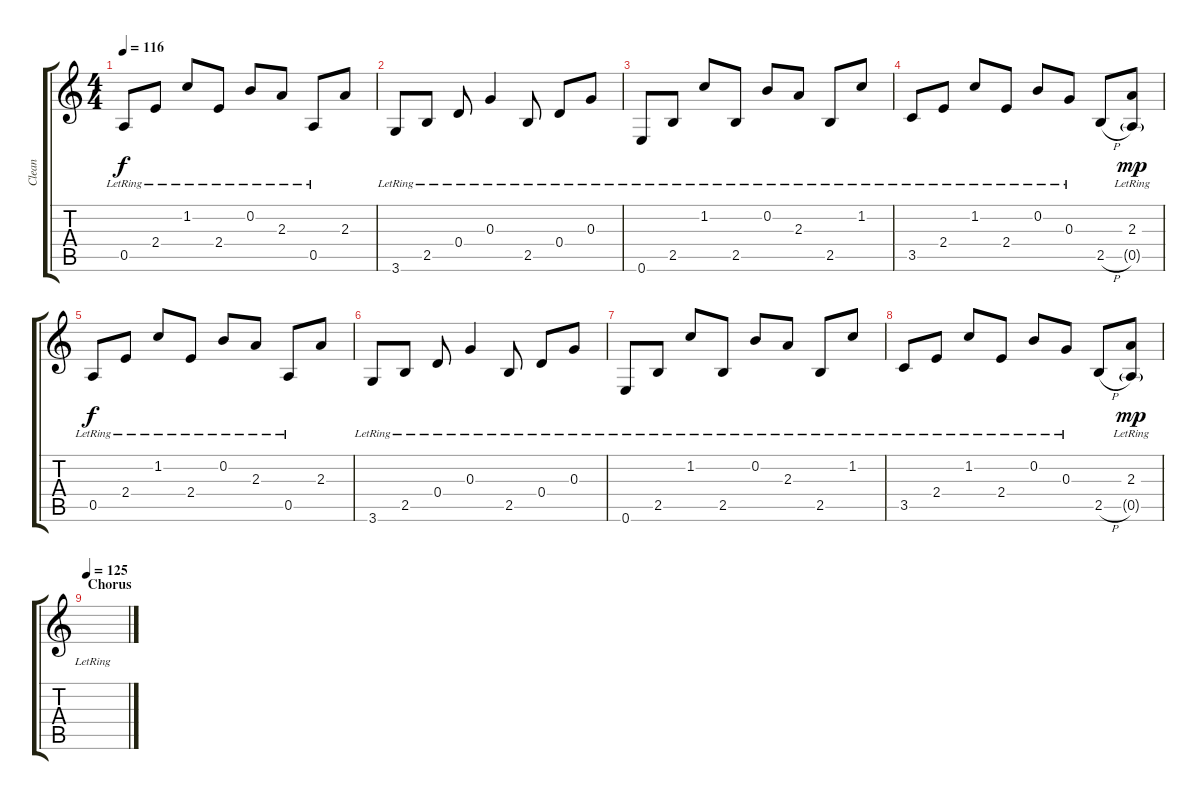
\track ("Clean" "Clean") {instrument electricguitarclean}
\staff {score tabs}
\tuning (E4 B3 G3 D3 A2 E2) {hide}
\ts (4 4)
\tempo 116
\clef g2
\ks c
0.5{lr}.8{dy f} 2.4{lr}.8 1.2{lr}.8 2.4{lr}.8 0.2{lr}.8 2.3{lr}.8 0.5{lr}.8 2.3.8 |
3.6{lr}.8 2.5{lr}.8 0.4{lr}.8 0.3{lr}.4 2.5{lr}.8 0.4{lr}.8 0.3{lr}.8 |
0.6{lr}.8 2.5{lr}.8 1.2{lr}.8 2.5{lr}.8 0.2{lr}.8 2.3{lr}.8 2.5{lr}.8 1.2{lr}.8 |
3.5{lr}.8 2.4{lr}.8 1.2{lr}.8 2.4{lr}.8 0.2{lr}.8 0.3{lr}.8 2.5{h}.8 (2.3{lr} 0.5{g}).8{dy mp} |
0.5{lr}.8{dy f} 2.4{lr}.8 1.2{lr}.8 2.4{lr}.8 0.2{lr}.8 2.3{lr}.8 0.5{lr}.8 2.3.8 |
3.6{lr}.8 2.5{lr}.8 0.4{lr}.8 0.3{lr}.4 2.5{lr}.8 0.4{lr}.8 0.3{lr}.8 |
0.6{lr}.8 2.5{lr}.8 1.2{lr}.8 2.5{lr}.8 0.2{lr}.8 2.3{lr}.8 2.5{lr}.8 1.2{lr}.8 |
3.5{lr}.8 2.4{lr}.8 1.2{lr}.8 2.4{lr}.8 0.2{lr}.8 0.3{lr}.8 2.5{h}.8 (2.3{lr} 0.5{g}).8{dy mp} |
\section ("" "Chorus")
\tempo 125
